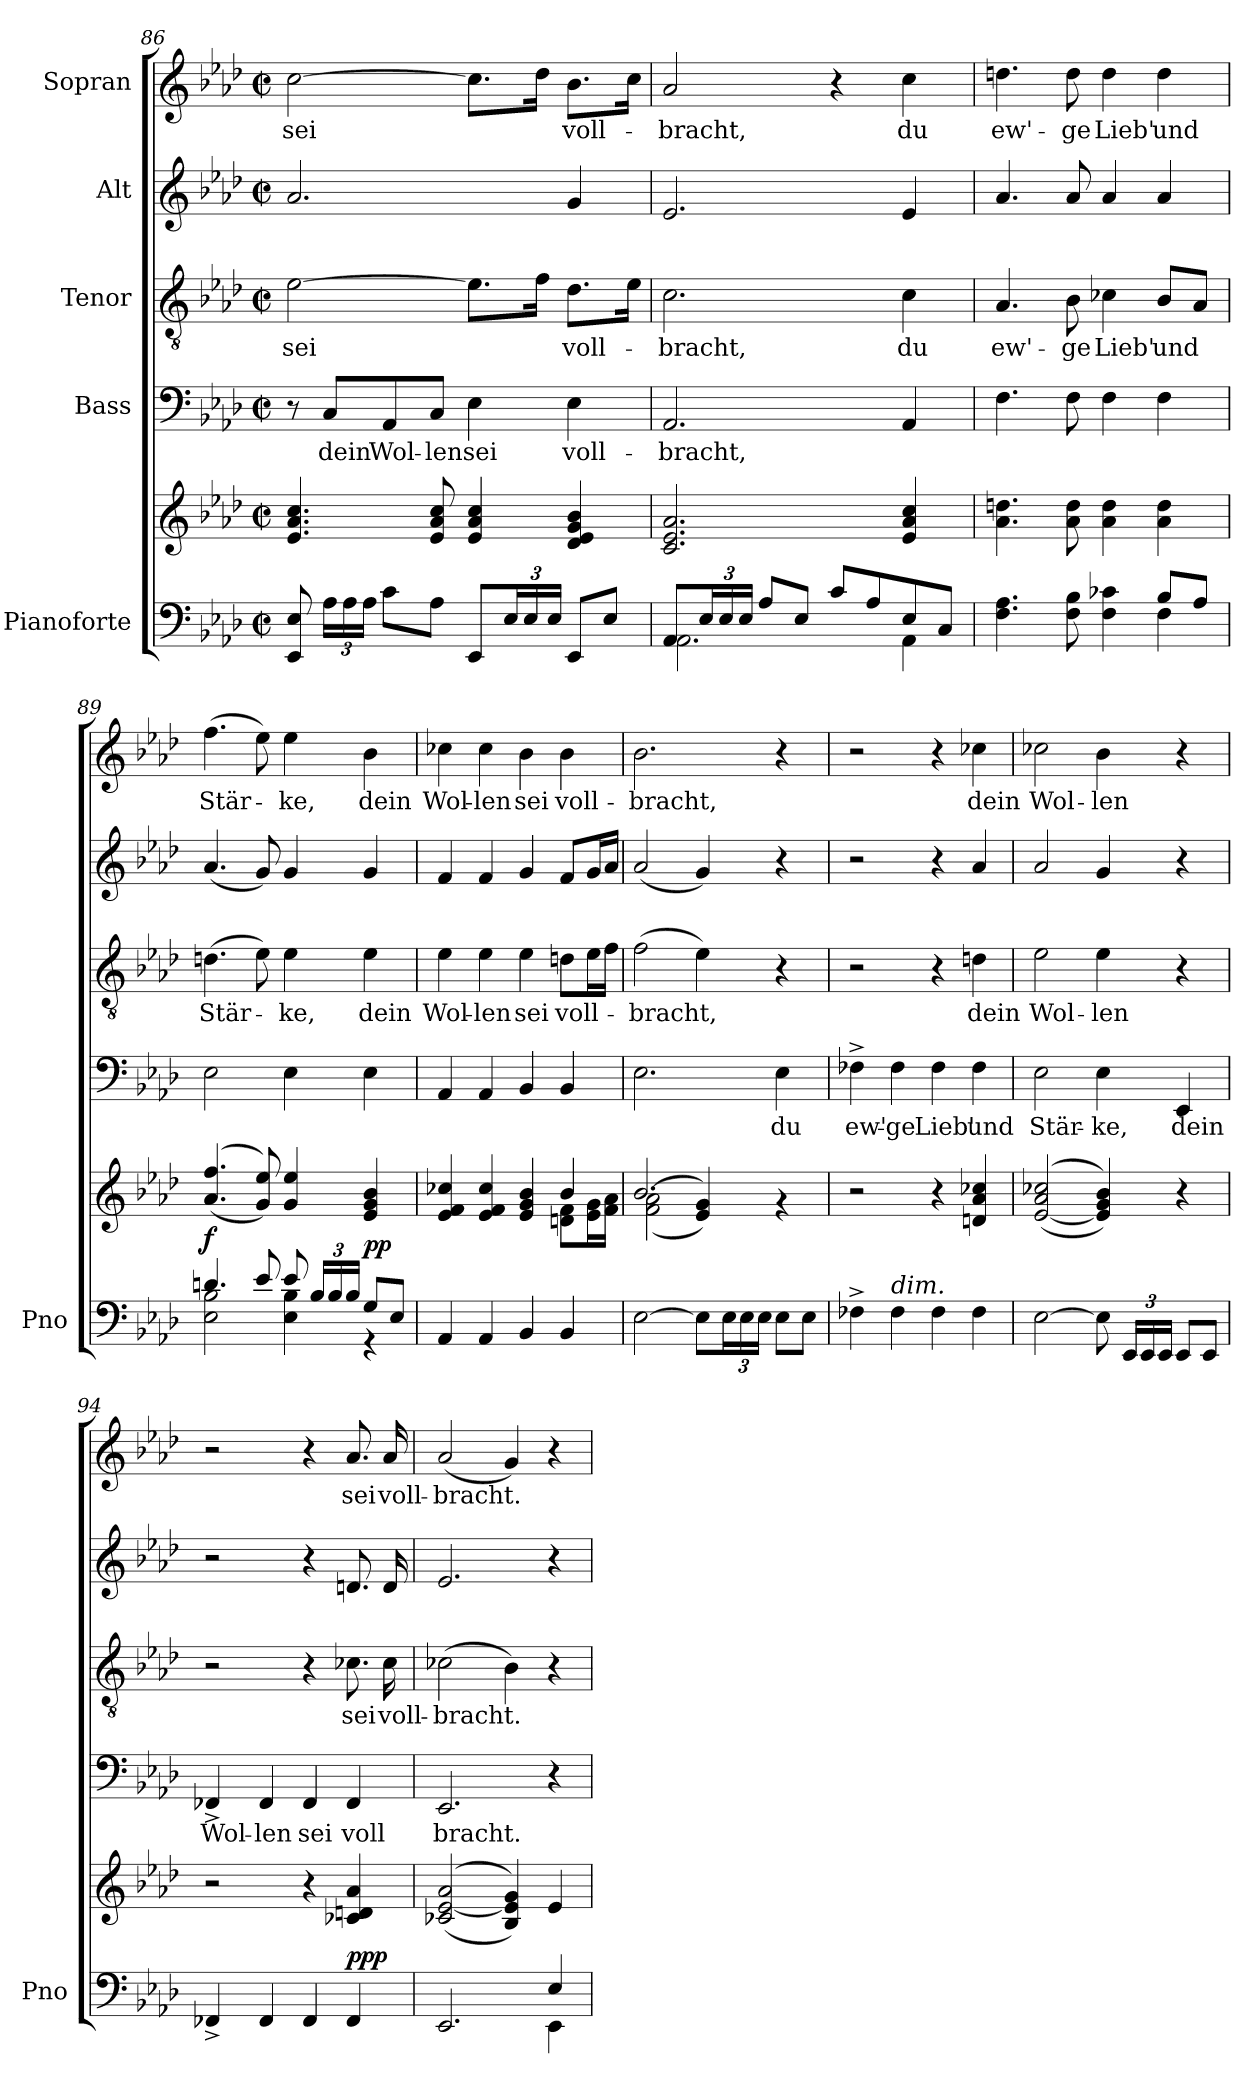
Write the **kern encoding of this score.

**kern	**kern	**dynam	**kern	**text	**kern	**text	**kern	**kern	**text
*part5	*part5	*part5	*part4	*part4	*part3	*part3	*part2	*part1	*part1
*staff6	*staff5	*staff5/6	*staff4	*staff4	*staff3	*staff3	*staff2	*staff1	*staff1
*I"Pianoforte	*	*	*I"Bass	*	*I"Tenor	*	*I"Alt	*I"Sopran	*
*I'Pno	*	*	*	*	*	*	*	*	*
*clefF4	*clefG2	*	*clefF4	*	*clefGv2	*	*clefG2	*clefG2	*
*k[b-e-a-d-]	*k[b-e-a-d-]	*	*k[b-e-a-d-]	*	*k[b-e-a-d-]	*	*k[b-e-a-d-]	*k[b-e-a-d-]	*
*M2/2	*M2/2	*	*M2/2	*	*M2/2	*	*M2/2	*M2/2	*
*met(c|)	*met(c|)	*	*met(c|)	*	*met(c|)	*	*met(c|)	*met(c|)	*
=86	=86	=86	=86	=86	=86	=86	=86	=86	=86
!	!	!	!	!	!	!LO:LY:b	!	!	!LO:LY:b
8EE-/ 8E-/	4.e-/ 4.a-/ 4.cc/	.	8r	.	[2e-\	-sei	2.a-/	[2cc\	-sei
*Xbrackettup	*	*	*	*	*	*	*	*	*
!	!	!	!	!LO:LY:b	!	!	!	!	!
24A-\LL	.	.	8C/L	dein	.	.	.	.	.
24A-\	.	.	.	.	.	.	.	.	.
24A-\JJ	.	.	.	.	.	.	.	.	.
!	!	!	!	!LO:LY:b	!	!	!	!	!
8c\L	.	.	8AA-/	Wol-	.	.	.	.	.
!	!	!	!	!LO:LY:b	!	!	!	!	!
8A-\J	8e-/ 8a-/ 8cc/	.	8C/J	-len	.	.	.	.	.
!	!	!	!	!LO:LY:b	!	!	!	!	!
8EE-/L	4e-/ 4a-/ 4cc/	.	4E-\	sei	8.e-\L]	.	.	8.cc\L]	.
24E-/L	.	.	.	.	.	.	.	.	.
24E-/	.	.	.	.	.	.	.	.	.
.	.	.	.	.	16f\Jk	.	.	16dd-\Jk	.
24E-/JJ	.	.	.	.	.	.	.	.	.
!	!	!	!	!LO:LY:b	!	!LO:LY:b	!	!	!LO:LY:b
8EE-/L	4d-/ 4e-/ 4g/ 4b-/	.	4E-\	voll-	8.d-\L	voll-	4g/	8.b-\L	voll-
8E-/J	.	.	.	.	.	.	.	.	.
.	.	.	.	.	16e-\Jk	.	.	16cc\Jk	.
=87	=87	=87	=87	=87	=87	=87	=87	=87	=87
*^	*	*	*	*	*	*	*	*	*
!	!	!	!	!	!LO:LY:b	!	!LO:LY:b	!	!	!LO:LY:b
8AA-/L	2.AA-\	2.c/ 2.e-/ 2.a-/	.	2.AA-/	-bracht,	2.c\	-bracht,	2.e-/	2a-/	-bracht,
24E-/L	.	.	.	.	.	.	.	.	.	.
24E-/	.	.	.	.	.	.	.	.	.	.
24E-/JJ	.	.	.	.	.	.	.	.	.	.
8A-/L	.	.	.	.	.	.	.	.	.	.
8E-/J	.	.	.	.	.	.	.	.	.	.
8c/L	.	.	.	.	.	.	.	.	4r	.
8A-/	.	.	.	.	.	.	.	.	.	.
!	!	!	!	!	!	!	!LO:LY:b	!	!	!LO:LY:b
8E-/	4AA-\	4e-/ 4a-/ 4cc/	.	4AA-/	.	4c\	du	4e-/	4cc\	du
8C/J	.	.	.	.	.	.	.	.	.	.
=88	=88	=88	=88	=88	=88	=88	=88	=88	=88	=88
!	!	!	!	!	!	!	!LO:LY:b	!	!	!LO:LY:b
4.F\ 4.A-\	2.ryy	4.a-\ 4.ddn\	.	4.F\	.	4.A-/	ew'-	4.a-/	4.ddn\	ew'-
!	!	!	!	!	!	!	!LO:LY:b	!	!	!LO:LY:b
8F\ 8B-\	.	8a-\ 8dd\	.	8F\	.	8B-\	-ge	8a-/	8dd\	-ge
!	!	!	!	!	!	!	!LO:LY:b	!	!	!LO:LY:b
4F\ 4c-X\	.	4a-\ 4dd\	.	4F\	.	4c-X\	Lieb'	4a-/	4dd\	Lieb'
!	!	!	!	!	!	!	!LO:LY:b	!	!	!LO:LY:b
8B-/L	4F\	4a-\ 4dd\	.	4F\	.	8B-/L	und	4a-/	4dd\	und
8A-/J	.	.	.	.	.	8A-/J	.	.	.	.
!!LO:LB:g=z
=89	=89	=89	=89	=89	=89	=89	=89	=89	=89	=89
!	!	!	!LO:DY:a=2	!	!	!	!LO:LY:b	!	!	!LO:LY:b
4.dn/	2E-\ 2B-\	(>(4.a-/ 4.ff/	f	2E-\	.	(4.dn\	Stär-	(4.a-/	(4.ff\	Stär-
8e-/	.	8g/ 8ee-/))	.	.	.	8e-\)	.	8g/)	8ee-\)	.
!	!	!	!	!	!	!	!LO:LY:b	!	!	!LO:LY:b
8e-/	4E-\ 4B-\	4g/ 4ee-/	.	4E-\	.	4e-\	-ke,	4g/	4ee-\	-ke,
24B-/LL	.	.	.	.	.	.	.	.	.	.
24B-/	.	.	.	.	.	.	.	.	.	.
24B-/JJ	.	.	.	.	.	.	.	.	.	.
!	!	!	!LO:DY:a=2	!	!	!	!LO:LY:b	!	!	!LO:LY:b
8G/L	4r	4e-/ 4g/ 4b-/	pp	4E-\	.	4e-\	dein	4g/	4b-\	dein
8E-/J	.	.	.	.	.	.	.	.	.	.
*v	*v	*	*	*	*	*	*	*	*	*
=90	=90	=90	=90	=90	=90	=90	=90	=90	=90
*	*^	*	*	*	*	*	*	*	*
!	!	!	!	!	!	!	!LO:LY:b	!	!	!LO:LY:b
4AA-/	4e-/ 4f/ 4cc-X/	2.ryy	.	4AA-/	.	4e-\	Wol-	4f/	4cc-X\	Wol-
!	!	!	!	!	!	!	!LO:LY:b	!	!	!LO:LY:b
4AA-/	4e-/ 4f/ 4cc-/	.	.	4AA-/	.	4e-\	-len	4f/	4cc-\	-len
!	!	!	!	!	!	!	!LO:LY:b	!	!	!LO:LY:b
4BB-/	4e-/ 4g/ 4b-/	.	.	4BB-/	.	4e-\	sei	4g/	4b-\	sei
!	!	!	!	!	!	!	!LO:LY:b	!	!	!LO:LY:b
4BB-/	4b-/	8dn\ 8f\L	.	4BB-/	.	8dn\L	voll-	8f/L	4b-\	voll-
.	.	16e-\ 16g\L	.	.	.	16e-\L	.	16g/L	.	.
.	.	16f\ 16a-\JJ	.	.	.	16f\JJ	.	16a-/JJ	.	.
=91	=91	=91	=91	=91	=91	=91	=91	=91	=91	=91
!	!	!	!	!	!	!	!LO:LY:b	!	!	!LO:LY:b
[2E-\	2.b-/	((>2f\ 2a-\	.	2.E-\	.	(2f\	-bracht,	(2a-/	2.b-\	-bracht,
8E-\L]	.	4e-/ 4g/))	.	.	.	4e-\)	.	4g/)	.	.
24E-\L	.	.	.	.	.	.	.	.	.	.
24E-\	.	.	.	.	.	.	.	.	.	.
24E-\JJ	.	.	.	.	.	.	.	.	.	.
!	!	!	!	!	!LO:LY:b	!	!	!	!	!
8E-\L	4rg	4ryy	.	4E-\	du	4r	.	4r	4r	.
8E-\J	.	.	.	.	.	.	.	.	.	.
*	*v	*v	*	*	*	*	*	*	*	*
=92	=92	=92	=92	=92	=92	=92	=92	=92	=92
!	!	!	!	!LO:LY:b	!	!	!	!	!
4F-X^\	2r	.	4F-X^\	ew'-	2r	.	2r	2r	.
!LO:TX:a:i:t=dim.	!	!	!	!	!	!	!	!	!
!	!	!	!	!LO:LY:b	!	!	!	!	!
4F-\	.	.	4F-\	-ge	.	.	.	.	.
!	!	!	!	!LO:LY:b	!	!	!	!	!
4F-\	4r	.	4F-\	Lieb'	4r	.	4r	4r	.
!	!	!	!	!LO:LY:b	!	!LO:LY:b	!	!	!LO:LY:b
4F-\	4dn/ 4a-/ 4cc-X/	.	4F-\	und	4dn\	dein	4a-/	4cc-X\	dein
!!LO:LB:g=z
=93	=93	=93	=93	=93	=93	=93	=93	=93	=93
!	!	!	!	!LO:LY:b	!	!LO:LY:b	!	!	!LO:LY:b
[2E-\	(([2e-/ 2a-/ 2cc-X/	.	2E-\	Stär-	2e-\	Wol-	2a-/	2cc-X\	Wol-
!	!	!	!	!LO:LY:b	!	!LO:LY:b	!	!	!LO:LY:b
8E-\]	4e-/] 4g/ 4b-/))	.	4E-\	-ke,	4e-\	-len	4g/	4b-\	-len
24EE-/LL	.	.	.	.	.	.	.	.	.
24EE-/	.	.	.	.	.	.	.	.	.
24EE-/JJ	.	.	.	.	.	.	.	.	.
!	!	!	!	!LO:LY:b	!	!	!	!	!
8EE-/L	4r	.	4EE-/	dein	4r	.	4r	4r	.
8EE-/J	.	.	.	.	.	.	.	.	.
=94	=94	=94	=94	=94	=94	=94	=94	=94	=94
!	!	!	!	!LO:LY:b	!	!	!	!	!
4FF-X^/	2r	.	4FF-X^/	Wol-	2r	.	2r	2r	.
!	!	!	!	!LO:LY:b	!	!	!	!	!
4FF-/	.	.	4FF-/	-len	.	.	.	.	.
!	!	!	!	!LO:LY:b	!	!	!	!	!
4FF-/	4r	.	4FF-/	sei	4r	.	4r	4r	.
!	!	!LO:DY:a=2	!	!LO:LY:b	!	!LO:LY:b	!	!	!LO:LY:b
4FF-/	4c-X/ 4dn/ 4a-/	ppp	4FF-/	voll	8.c-X\	sei	8.dn/	8.a-/	sei
!	!	!	!	!	!	!LO:LY:b	!	!	!LO:LY:b
.	.	.	.	.	16c-\	voll-	16d/	16a-/	voll-
=95	=95	=95	=95	=95	=95	=95	=95	=95	=95
*^	*	*	*	*	*	*	*	*	*
!	!	!	!	!	!LO:LY:b	!	!LO:LY:b	!	!	!LO:LY:b
2.EE-/	2.ryy	((2c-X/ [2e-/ 2a-/	.	2.EE-/	bracht.	(2c-X\	-bracht.	2.e-/	(2a-/	-bracht.
.	.	4B-/ 4e-/] 4g/))	.	.	.	4B-\)	.	.	4g/)	.
4E-/	4EE-\	4e-/	.	4r	.	4r	.	4r	4r	.
*v	*v	*	*	*	*	*	*	*	*	*
=	=	=	=	=	=	=	=	=	=
*-	*-	*-	*-	*-	*-	*-	*-	*-	*-
